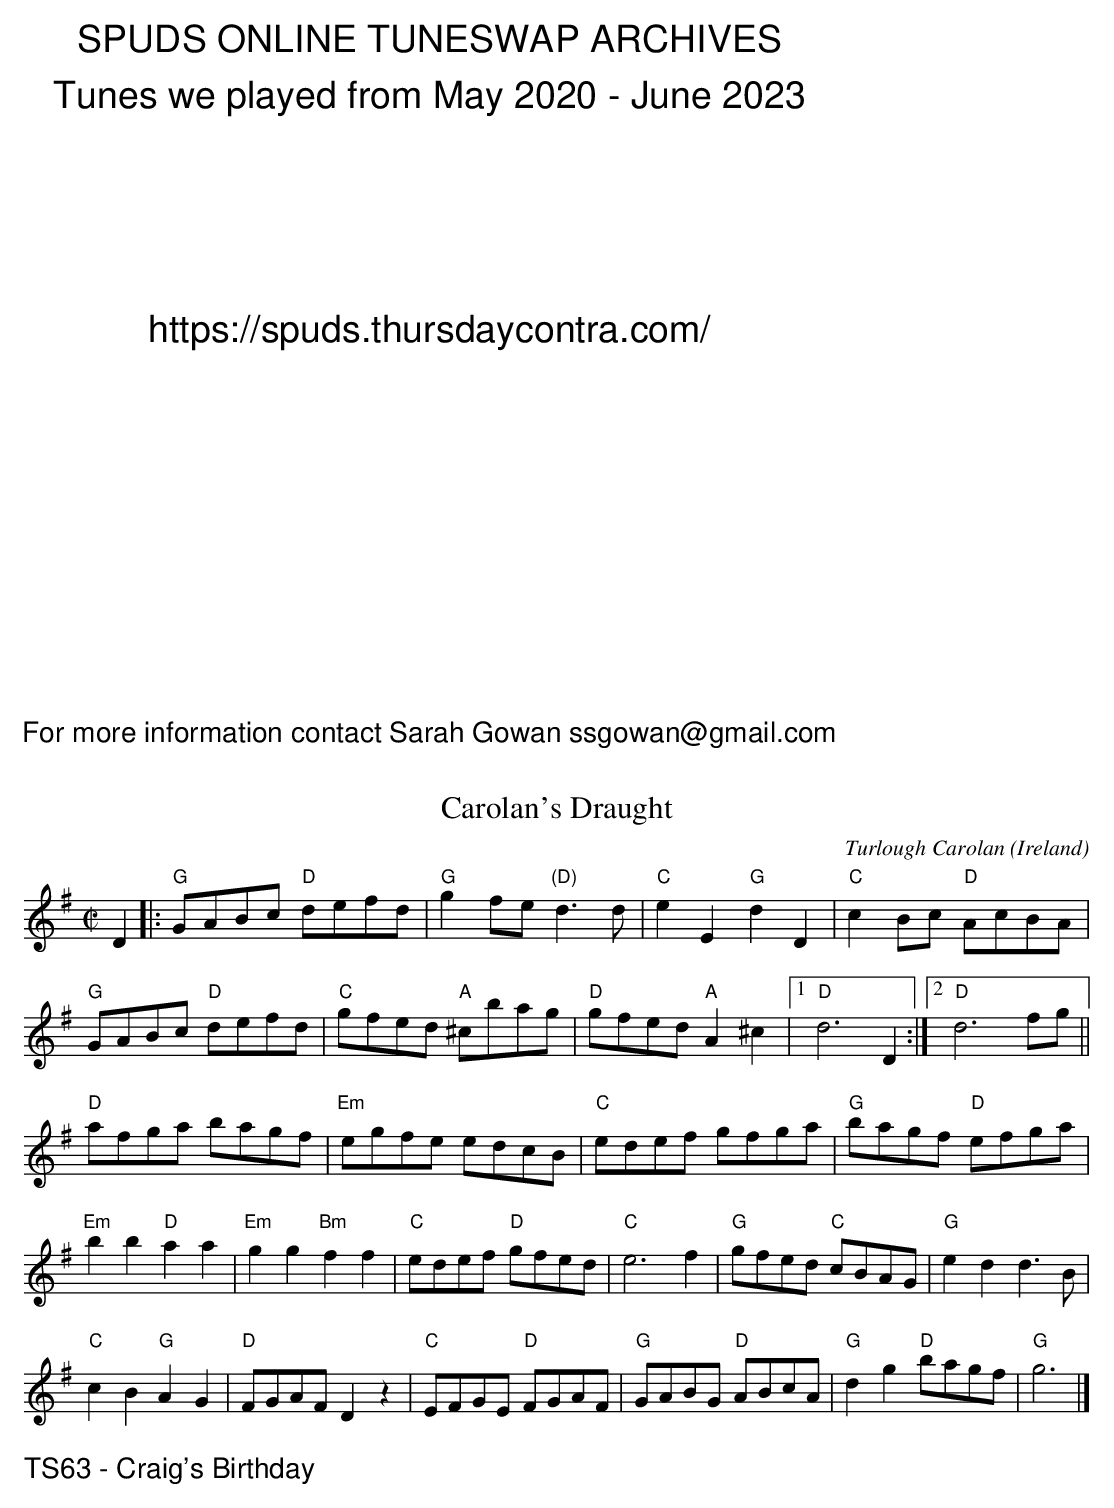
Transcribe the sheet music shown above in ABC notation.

X:1
T:Carolan's Draught
O:Ireland
C:Turlough Carolan
M:C|
L:1/8
K:G
D2|:\
"G"GABc "D"defd|"G"g2fe "(D)"d3d|"C"e2E2 "G"d2D2|"C"c2Bc "D"AcBA|
"G"GABc "D"defd|"C"gfed "A"^cbag| "D"gfed "A"A2^c2 |1"D"d6 D2 :|2 "D"d6 fg ||
"D"afga bagf|"Em"egfe edcB|"C"edef gfga|"G"bagf "D"efga|
"Em"b2b2 "D"a2a2|"Em"g2g2 "Bm"f2f2|"C"edef "D"gfed|"C"e6 f2|\
"G"gfed "C"cBAG|"G"e2d2 d3B|
"C"c2B2 "G"A2G2|"D"FGAF D2z2|\
"C"EFGE "D"FGAF|"G"GABG "D"ABcA|"G"d2g2 "D"bagf|"G"g6 |]
